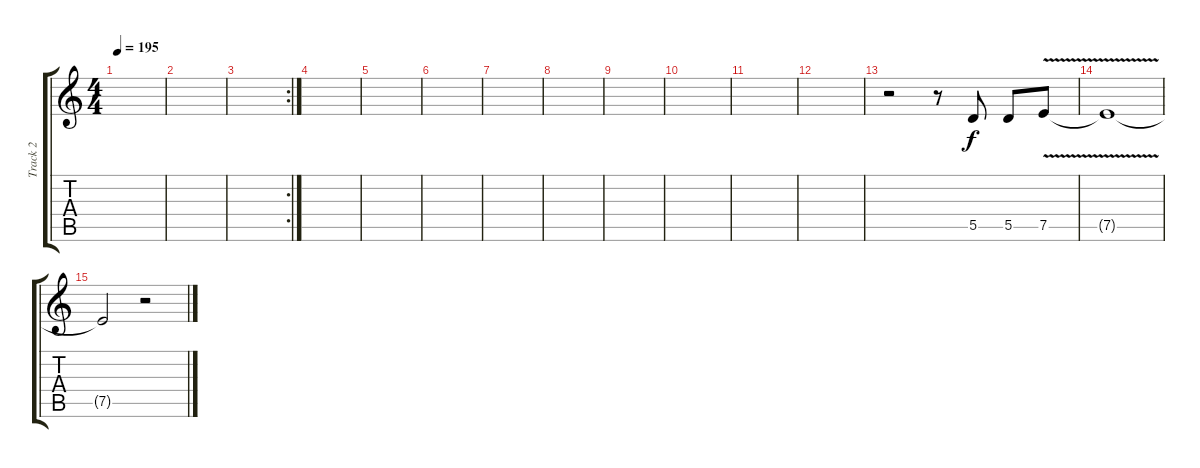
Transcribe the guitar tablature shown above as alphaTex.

\track ("Track 2" "Track 2") {instrument overdrivenguitar}
\staff {score tabs}
\tuning (E4 B3 G3 D3 A2 E2) {hide}
\ts (4 4)
\tempo 195
\clef g2
\ks c
|
|
\rc 2
|
|
|
|
|
|
|
|
|
|
r.2 r.8 5.5.8 5.5.8 7.5{v}.8 |
7.5{t}.1 |
7.5{t}.2 r.2
